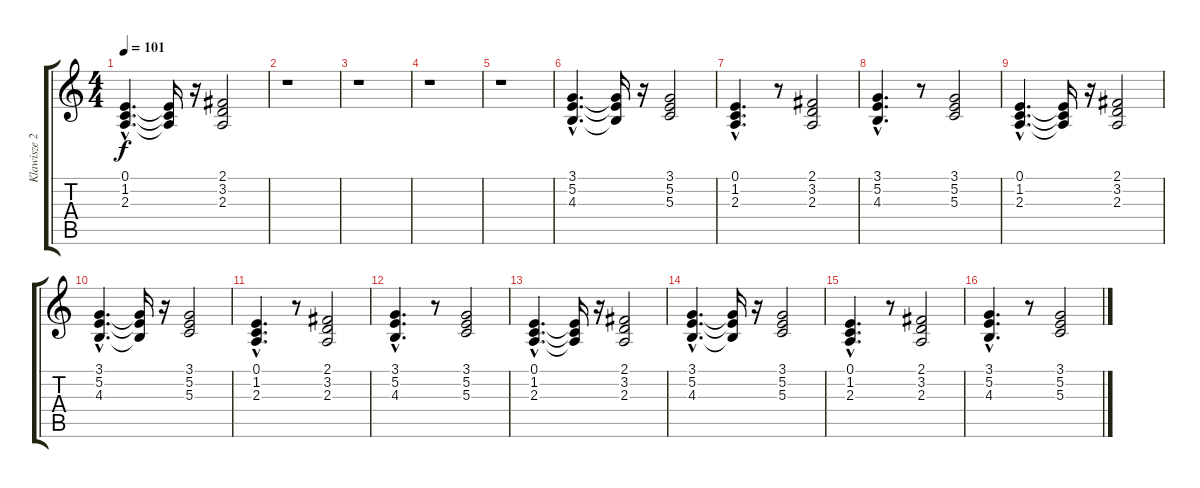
\track ("Klawisze 2" "Klawisze 2") {instrument pad1newage}
\staff {score tabs}
\tuning (E4 B3 G3 D3 A2 E2) {hide}
\ts (4 4)
\tempo 101
\clef g2
\ks c
(0.1{hac} 1.2{hac} 2.3{hac}).4{d dy f} (0.1{t} 1.2{t} 2.3{t}).16 r.16 (2.1 3.2 2.3).2 |
r.1 |
r.1 |
r.1 |
r.1 |
(3.1{hac} 5.2{hac} 4.3{hac}).4{d} (3.1{t} 5.2{t} 4.3{t}).16 r.16 (3.1 5.2 5.3).2 |
(0.1{hac} 1.2{hac} 2.3{hac}).4{d} r.8 (2.1 3.2 2.3).2 |
(3.1{hac} 5.2{hac} 4.3{hac}).4{d} r.8 (3.1 5.2 5.3).2 |
(0.1{hac} 1.2{hac} 2.3{hac}).4{d} (0.1{t} 1.2{t} 2.3{t}).16 r.16 (2.1 3.2 2.3).2 |
(3.1{hac} 5.2{hac} 4.3{hac}).4{d} (3.1{t} 5.2{t} 4.3{t}).16 r.16 (3.1 5.2 5.3).2 |
(0.1{hac} 1.2{hac} 2.3{hac}).4{d} r.8 (2.1 3.2 2.3).2 |
(3.1{hac} 5.2{hac} 4.3{hac}).4{d} r.8 (3.1 5.2 5.3).2 |
(0.1{hac} 1.2{hac} 2.3{hac}).4{d} (0.1{t} 1.2{t} 2.3{t}).16 r.16 (2.1 3.2 2.3).2 |
(3.1{hac} 5.2{hac} 4.3{hac}).4{d} (3.1{t} 5.2{t} 4.3{t}).16 r.16 (3.1 5.2 5.3).2 |
(0.1{hac} 1.2{hac} 2.3{hac}).4{d} r.8 (2.1 3.2 2.3).2 |
(3.1{hac} 5.2{hac} 4.3{hac}).4{d} r.8 (3.1 5.2 5.3).2
